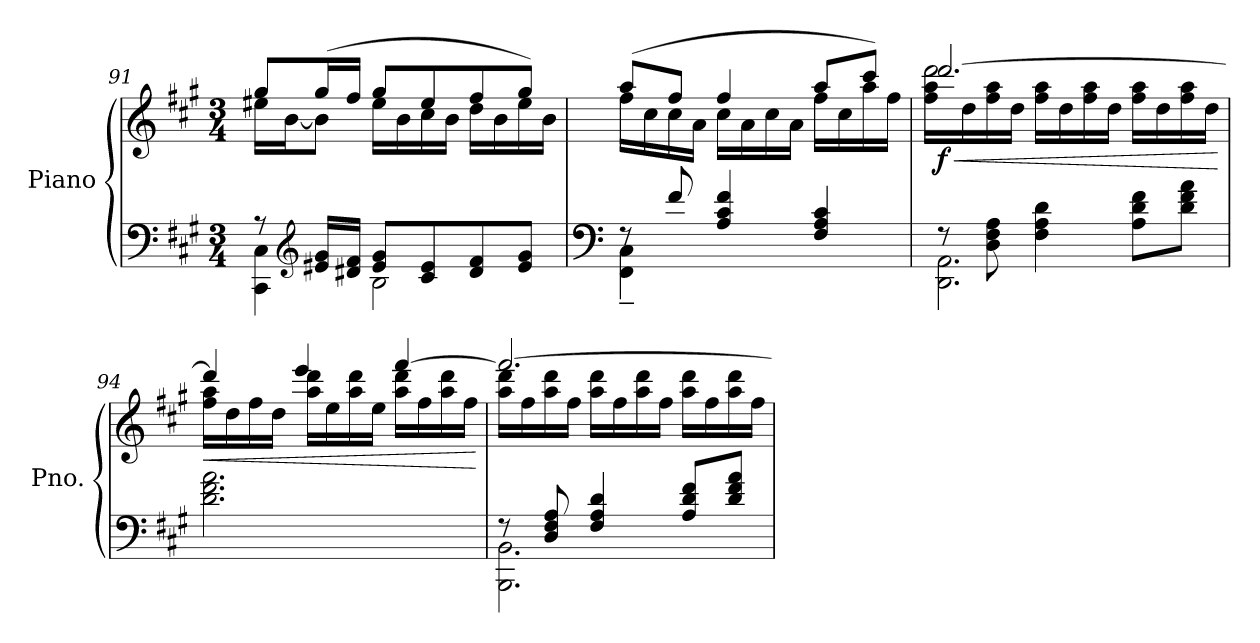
**kern	**kern	**dynam
*part1	*part1	*part1
*staff2	*staff1	*staff1/2
*I"Piano	*	*
*I'Pno.	*	*
*clefF4	*clefG2	*
*k[f#c#g#]	*k[f#c#g#]	*
*M3/4	*M3/4	*
=91	=91	=91
*^	*^	*
8r	4CC#\ 4C#\	8gg#/L	16ee#X\LL	.
.	.	.	[16b\J	.
*clefG2	*	*	*	*
16e#X/ 16g#/LL	.	(16gg#/L	8b\J]	.
16d#X/ 16f#/JJ	.	16ff#/JJ	.	.
8e#/ 8g#/L	2B\	8gg#/L	16ee#\LL	.
.	.	.	16b\	.
8c#/ 8e#/	.	8ee#/	16cc#\	.
.	.	.	16b\JJ	.
8d#/ 8f#/	.	8ff#/	16dd\LL	.
.	.	.	16b\	.
8e#/ 8g#/J	.	8gg#/J)	16ee#\	.
.	.	.	16b\JJ	.
!!LO:LB:g=z	!!
=92	=92	=92	=92	=92
*clefF4	*	*	*	*
8rF	4FF#\~ 4C#\~	(8aa/L	16ff#\LL	.
.	.	.	16cc#\	.
8f#/	.	8ff#/J	16cc#\	.
.	.	.	16a\JJ	.
4A/ 4c#/ 4f#/	2ryy	4ff#/	16cc#\LL	.
.	.	.	16a\	.
.	.	.	16cc#\	.
.	.	.	16a\JJ	.
4F#/ 4A/ 4c#/	.	8aa/L	16ff#\LL	.
.	.	.	16cc#\	.
.	.	8ccc#/J)	16aa\	.
.	.	.	16ff#\JJ	.
=93	=93	=93	=93	=93
!	!	!	!LO:N:n=3:head=open	!LO:HP:b
!	!	!	!	!LO:DY:n=1:b
8r	2.DD\ 2.AA\	[2.ddd/	16ff#\ 16aa\ 16ddd\LL	< f
.	.	.	16dd\	.
8D\ 8F#\ 8A\	.	.	16ff#\ 16aa\	.
.	.	.	16dd\JJ	.
4F#\ 4A\ 4d\	.	.	16ff#\ 16aa\LL	.
.	.	.	16dd\	.
.	.	.	16ff#\ 16aa\	.
.	.	.	16dd\JJ	.
8A\ 8d\ 8f#\L	.	.	16ff#\ 16aa\LL	.
.	.	.	16dd\	.
8d\ 8f#\ 8a\J	.	.	16ff#\ 16aa\	.
.	.	.	16dd\JJ	.
*v	*v	*	*	*
*	*v	*v	*
.	.	[
=94	=94	=94
!	!	!LO:HP:b
*	*^	*
2.d\ 2.f#\ 2.a\	4ddd/]	16ff#\ 16aa\LL	<
.	.	16dd\	.
.	.	16ff#\	.
.	.	16dd\JJ	.
.	4eee/	16aa\ 16ddd\LL	.
.	.	16ee\	.
.	.	16aa\ 16ddd\	.
.	.	16ee\JJ	.
.	[4fff#/	16aa\ 16ddd\LL	.
.	.	16ff#\	.
.	.	16aa\ 16ddd\	.
.	.	16ff#\JJ	.
*	*v	*v	*
.	.	[
!!LO:LB:g=z
=95	=95	=95
*^	*^	*
8r	2.BBB\ 2.BB\	2.fff#/_	16aa\ 16ddd\LL	.
.	.	.	16ff#\	.
8D/ 8F#/ 8A/	.	.	16aa\ 16ddd\	.
.	.	.	16ff#\JJ	.
4F#/ 4A/ 4d/	.	.	16aa\ 16ddd\LL	.
.	.	.	16ff#\	.
.	.	.	16aa\ 16ddd\	.
.	.	.	16ff#\JJ	.
8A/ 8d/ 8f#/L	.	.	16aa\ 16ddd\LL	.
.	.	.	16ff#\	.
8d/ 8f#/ 8a/J	.	.	16aa\ 16ddd\	.
.	.	.	16ff#\JJ	.
*v	*v	*	*	*
*	*v	*v	*
=	=	=
*-	*-	*-
